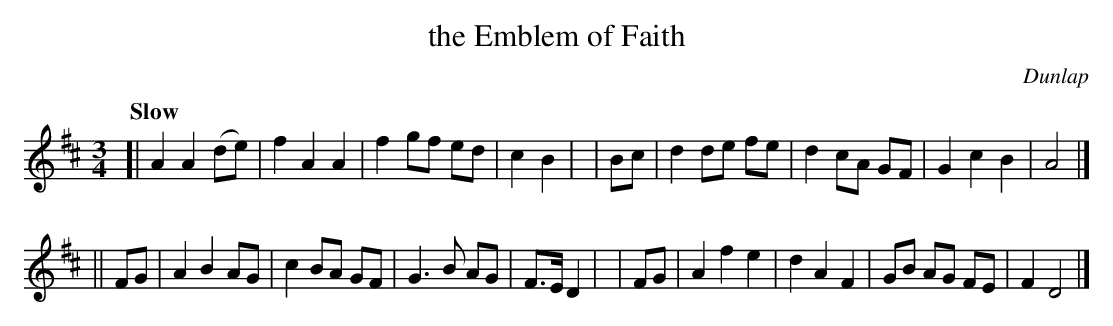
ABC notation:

X:1
T: the Emblem of Faith
Q: "Slow"
O: Dunlap
M: 3/4
L: 1/8
K: D
[|      A2 A2 (de) | f2 A2 A2 | f2 gf ed | c2 B2 |\
|  Bc | d2 de  fe  | d2 cA GF | G2 c2 B2 | A4 |]
|| FG | A2 B2  AG  | c2 BA GF | G3  B AG | F>E D2 |\
|  FG | A2 f2  e2  | d2 A2 F2 | GB AG FE | F2 D4 |]
